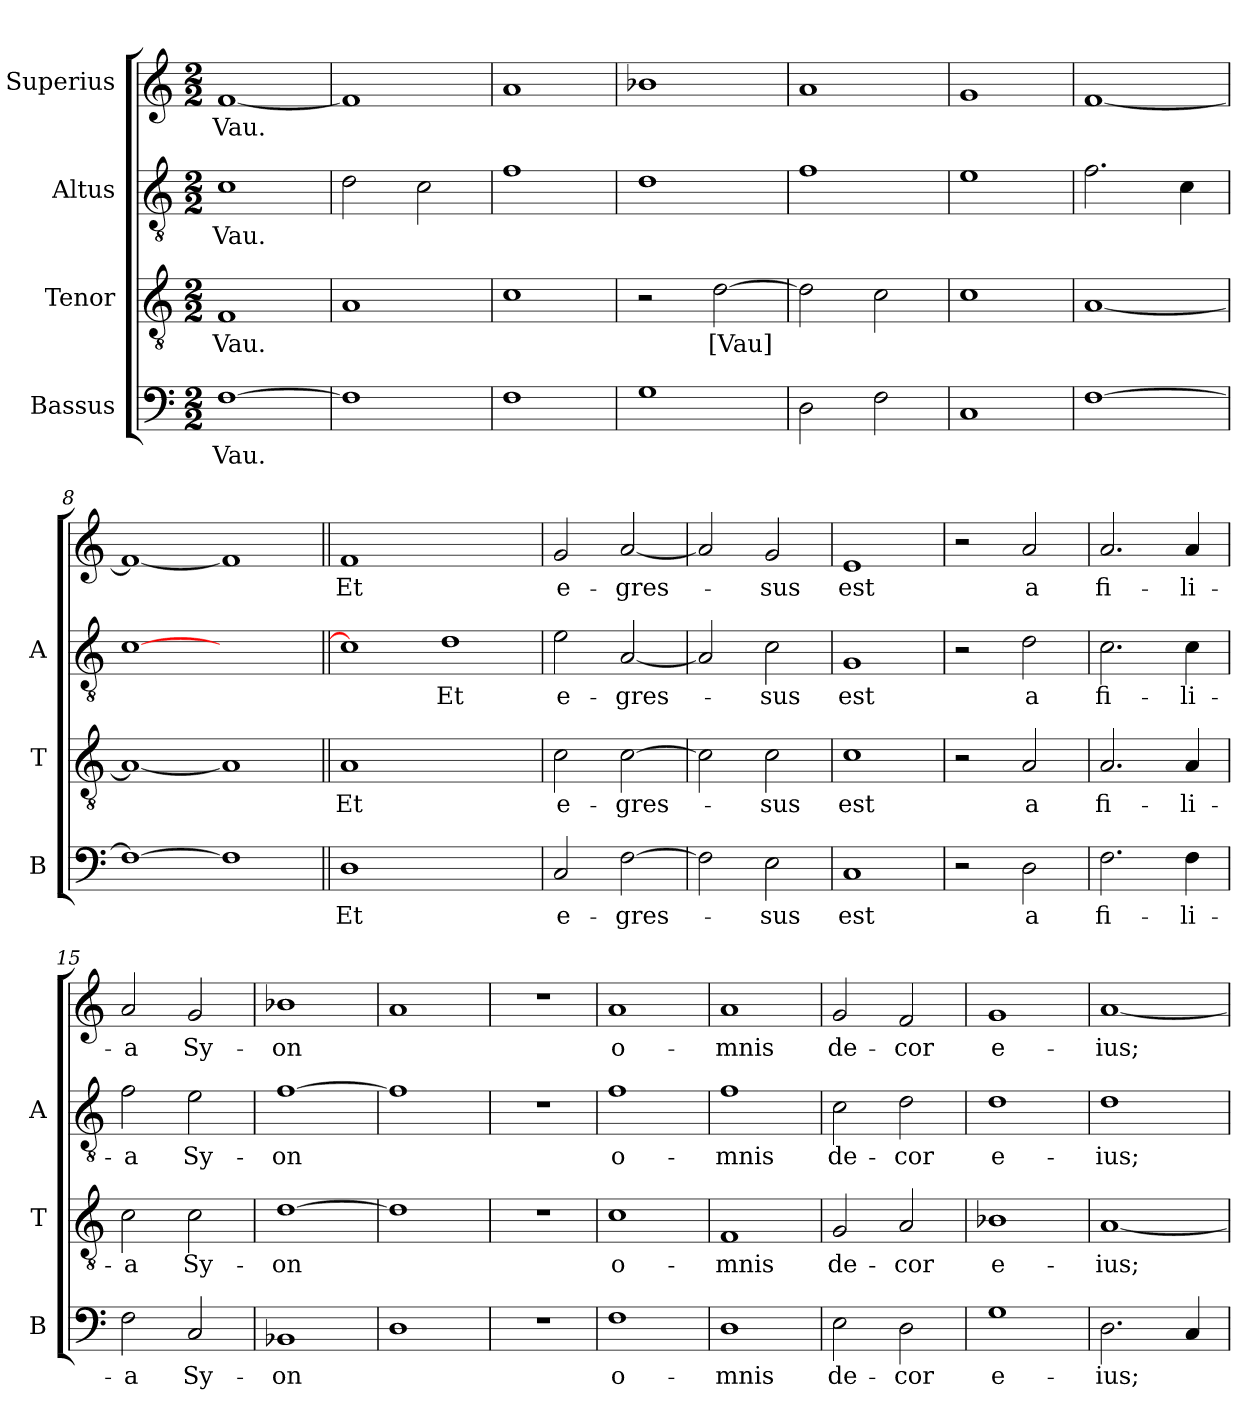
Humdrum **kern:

**kern	**text	**kern	**text	**kern	**text	**kern	**text
*part4	*part4	*part3	*part3	*part2	*part2	*part1	*part1
*staff4	*staff4	*staff3	*staff3	*staff2	*staff2	*staff1	*staff1
*I"Bassus	*	*I"Tenor	*	*I"Altus	*	*I"Superius	*
*I'B	*	*I'T	*	*I'A	*	*	*
*clefF4	*	*clefGv2	*	*clefGv2	*	*clefG2	*
*k[]	*	*k[]	*	*k[]	*	*k[]	*
*M2/2	*	*M2/2	*	*M2/2	*	*M2/2	*
=1	=1	=1	=1	=1	=1	=1	=1
[1F	Vau.	1F	Vau.	1c	Vau.	[1f	Vau.
=2	=2	=2	=2	=2	=2	=2	=2
1F]	.	1A	.	2d	.	1f]	.
.	.	.	.	2c	.	.	.
=3	=3	=3	=3	=3	=3	=3	=3
1F	.	1c	.	1f	.	1a	.
=4	=4	=4	=4	=4	=4	=4	=4
1G	.	2r	.	1d	.	1b-X	.
.	.	[2d	[Vau]	.	.	.	.
=5	=5	=5	=5	=5	=5	=5	=5
2D	.	2d]	.	1f	.	1a	.
2F	.	2c	.	.	.	.	.
=6	=6	=6	=6	=6	=6	=6	=6
1C	.	1c	.	1e	.	1g	.
=7	=7	=7	=7	=7	=7	=7	=7
[1F	.	[1A	.	2.f	.	[1f	.
.	.	.	.	4c	.	.	.
=8	=8	=8	=8	=8	=8	=8	=8
1F_	.	1A_	.	[1c	.	1f_	.
1F]	.	1A]	.	1ryy	.	1f]	.
=9||	=9||	=9||	=9||	=9||	=9||	=9||	=9||
1D	Et	1A	Et	1c]	.	1f	Et
1ryy	.	1ryy	.	1d	Et	1ryy	.
=10	=10	=10	=10	=10	=10	=10	=10
2C	e-	2c	e-	2e	e-	2g	e-
[2F	-gres-	[2c	-gres-	[2A	-gres-	[2a	-gres-
=11	=11	=11	=11	=11	=11	=11	=11
2F]	.	2c]	.	2A]	.	2a]	.
2E	-sus	2c	-sus	2c	-sus	2g	-sus
=12	=12	=12	=12	=12	=12	=12	=12
1C	est	1c	est	1G	est	1e	est
=13	=13	=13	=13	=13	=13	=13	=13
2r	.	2r	.	2r	.	2r	.
2D	a	2A	a	2d	a	2a	a
=14	=14	=14	=14	=14	=14	=14	=14
2.F	fi-	2.A	fi-	2.c	fi-	2.a	fi-
4F	-li-	4A	-li-	4c	-li-	4a	-li-
=15	=15	=15	=15	=15	=15	=15	=15
2F	-a	2c	-a	2f	-a	2a	-a
2C	Sy-	2c	Sy-	2e	Sy-	2g	Sy-
=16	=16	=16	=16	=16	=16	=16	=16
1BB-X	-on	[1d	-on	[1f	-on	1b-X	-on
=17	=17	=17	=17	=17	=17	=17	=17
1D	.	1d]	.	1f]	.	1a	.
=18	=18	=18	=18	=18	=18	=18	=18
1r	.	1r	.	1r	.	1r	.
=19	=19	=19	=19	=19	=19	=19	=19
1F	o-	1c	o-	1f	o-	1a	o-
=20	=20	=20	=20	=20	=20	=20	=20
1D	-mnis	1F	-mnis	1f	-mnis	1a	-mnis
=21	=21	=21	=21	=21	=21	=21	=21
2E	de-	2G	de-	2c	de-	2g	de-
2D	-cor	2A	-cor	2d	-cor	2f	-cor
=22	=22	=22	=22	=22	=22	=22	=22
1G	e-	1B-X	e-	1d	e-	1g	e-
=23	=23	=23	=23	=23	=23	=23	=23
2.D	-ius;	[1A	-ius;	1d	-ius;	[1a	-ius;
4C	.	.	.	.	.	.	.
=	=	=	=	=	=	=	=
*-	*-	*-	*-	*-	*-	*-	*-
